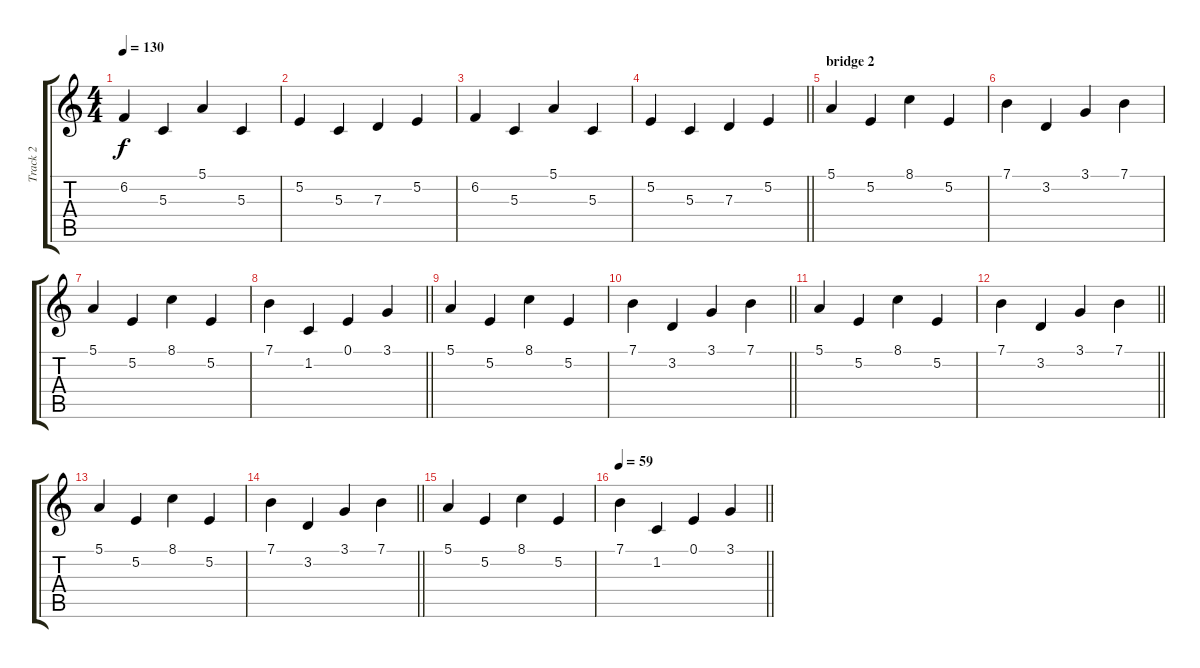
\track ("Track 2" "Track 2") {instrument vibraphone}
\staff {score tabs}
\tuning (E4 B3 G3 D3 A2 E2) {hide}
\ts (4 4)
\tempo 130
\clef g2
\ks c
6.2.4{dy f} 5.3.4 5.1.4 5.3.4 |
5.2.4 5.3.4 7.3.4 5.2.4 |
6.2.4 5.3.4 5.1.4 5.3.4 |
\barLineRight lightlight
5.2.4 5.3.4 7.3.4 5.2.4 |
\section ("" "bridge 2")
5.1.4 5.2.4 8.1.4 5.2.4 |
7.1.4 3.2.4 3.1.4 7.1.4 |
5.1.4 5.2.4 8.1.4 5.2.4 |
\barLineRight lightlight
7.1.4 1.2.4 0.1.4 3.1.4 |
5.1.4 5.2.4 8.1.4 5.2.4 |
\barLineRight lightlight
7.1.4 3.2.4 3.1.4 7.1.4 |
5.1.4 5.2.4 8.1.4 5.2.4 |
\barLineRight lightlight
7.1.4 3.2.4 3.1.4 7.1.4 |
5.1.4 5.2.4 8.1.4 5.2.4 |
\barLineRight lightlight
7.1.4 3.2.4 3.1.4 7.1.4 |
5.1.4 5.2.4 8.1.4 5.2.4 |
\tempo 59
\barLineRight lightlight
7.1.4 1.2.4 0.1.4 3.1.4
